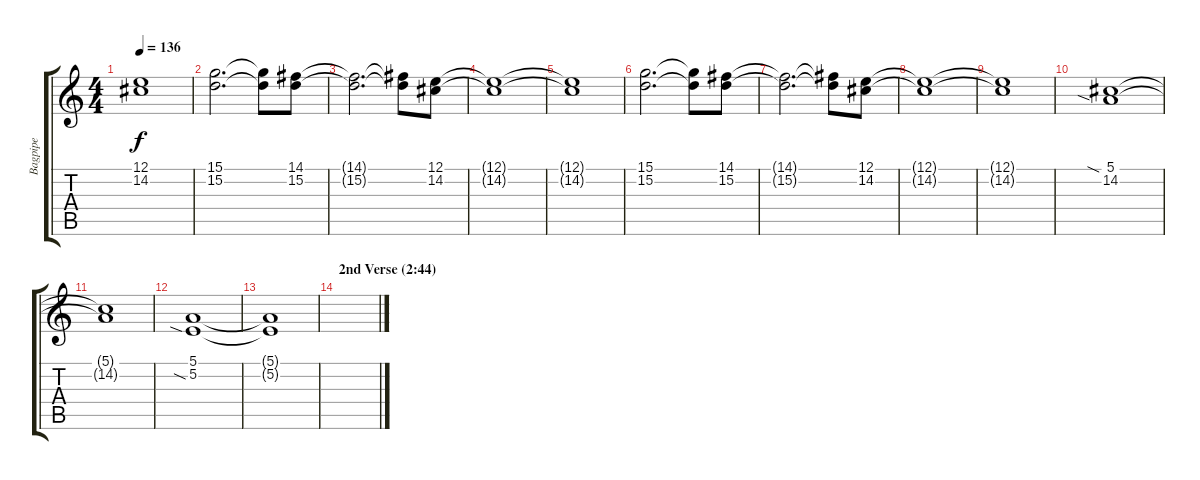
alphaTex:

\track ("Bagpipe" "Bagpipe") {instrument bagpipe}
\staff {score tabs}
\tuning (E4 B3 G3 D3 A2 E2) {hide}
\ts (4 4)
\tempo 136
\clef g2
\ks c
(12.1{t} 14.2{t}).1{dy f} |
(15.1 15.2).2{d} (15.1{t} 15.2{t}).8 (14.1 15.2).8 |
(14.1{t} 15.2{t}).2{d} (14.1{t} 15.2{t}).8 (12.1 14.2).8 |
(12.1{t} 14.2{t}).1 |
(12.1{t} 14.2{t}).1 |
(15.1 15.2).2{d} (15.1{t} 15.2{t}).8 (14.1 15.2).8 |
(14.1{t} 15.2{t}).2{d} (14.1{t} 15.2{t}).8 (12.1 14.2).8 |
(12.1{t} 14.2{t}).1 |
(12.1{t} 14.2{t}).1 |
(5.1{sia} 14.2).1 |
(5.1{t} 14.2{t}).1 |
(5.1 5.2{sia}).1 |
(5.1{t} 5.2{t}).1 |
\section ("" "2nd Verse (2:44)")
